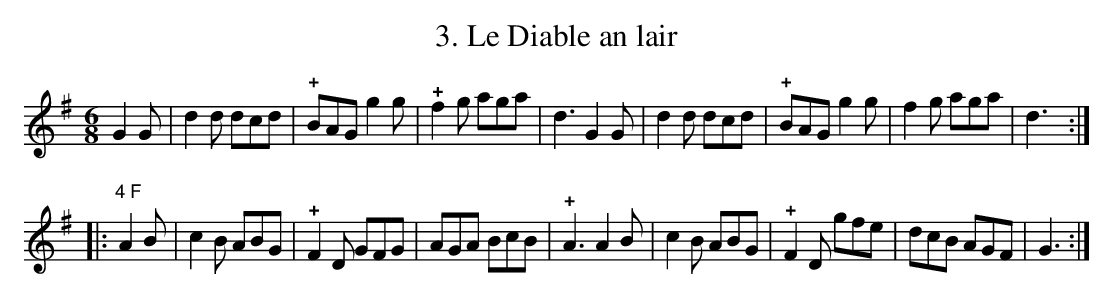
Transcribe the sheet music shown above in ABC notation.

X:1
T: 3. Le Diable an lair
M: 6/8
L: 1/8
K: G
G2G |\
d2d dcd | !+!BAG g2g | !+!f2g aga | d3 G2G |\
d2d dcd | !+!BAG g2g | f2g aga | d3 :|
|: "4 F"A2B |\
c2B ABG | !+!F2D GFG | AGA BcB | !+!A3 A2B |\
c2B ABG | !+!F2D gfe | dcB AGF | G3 :|
